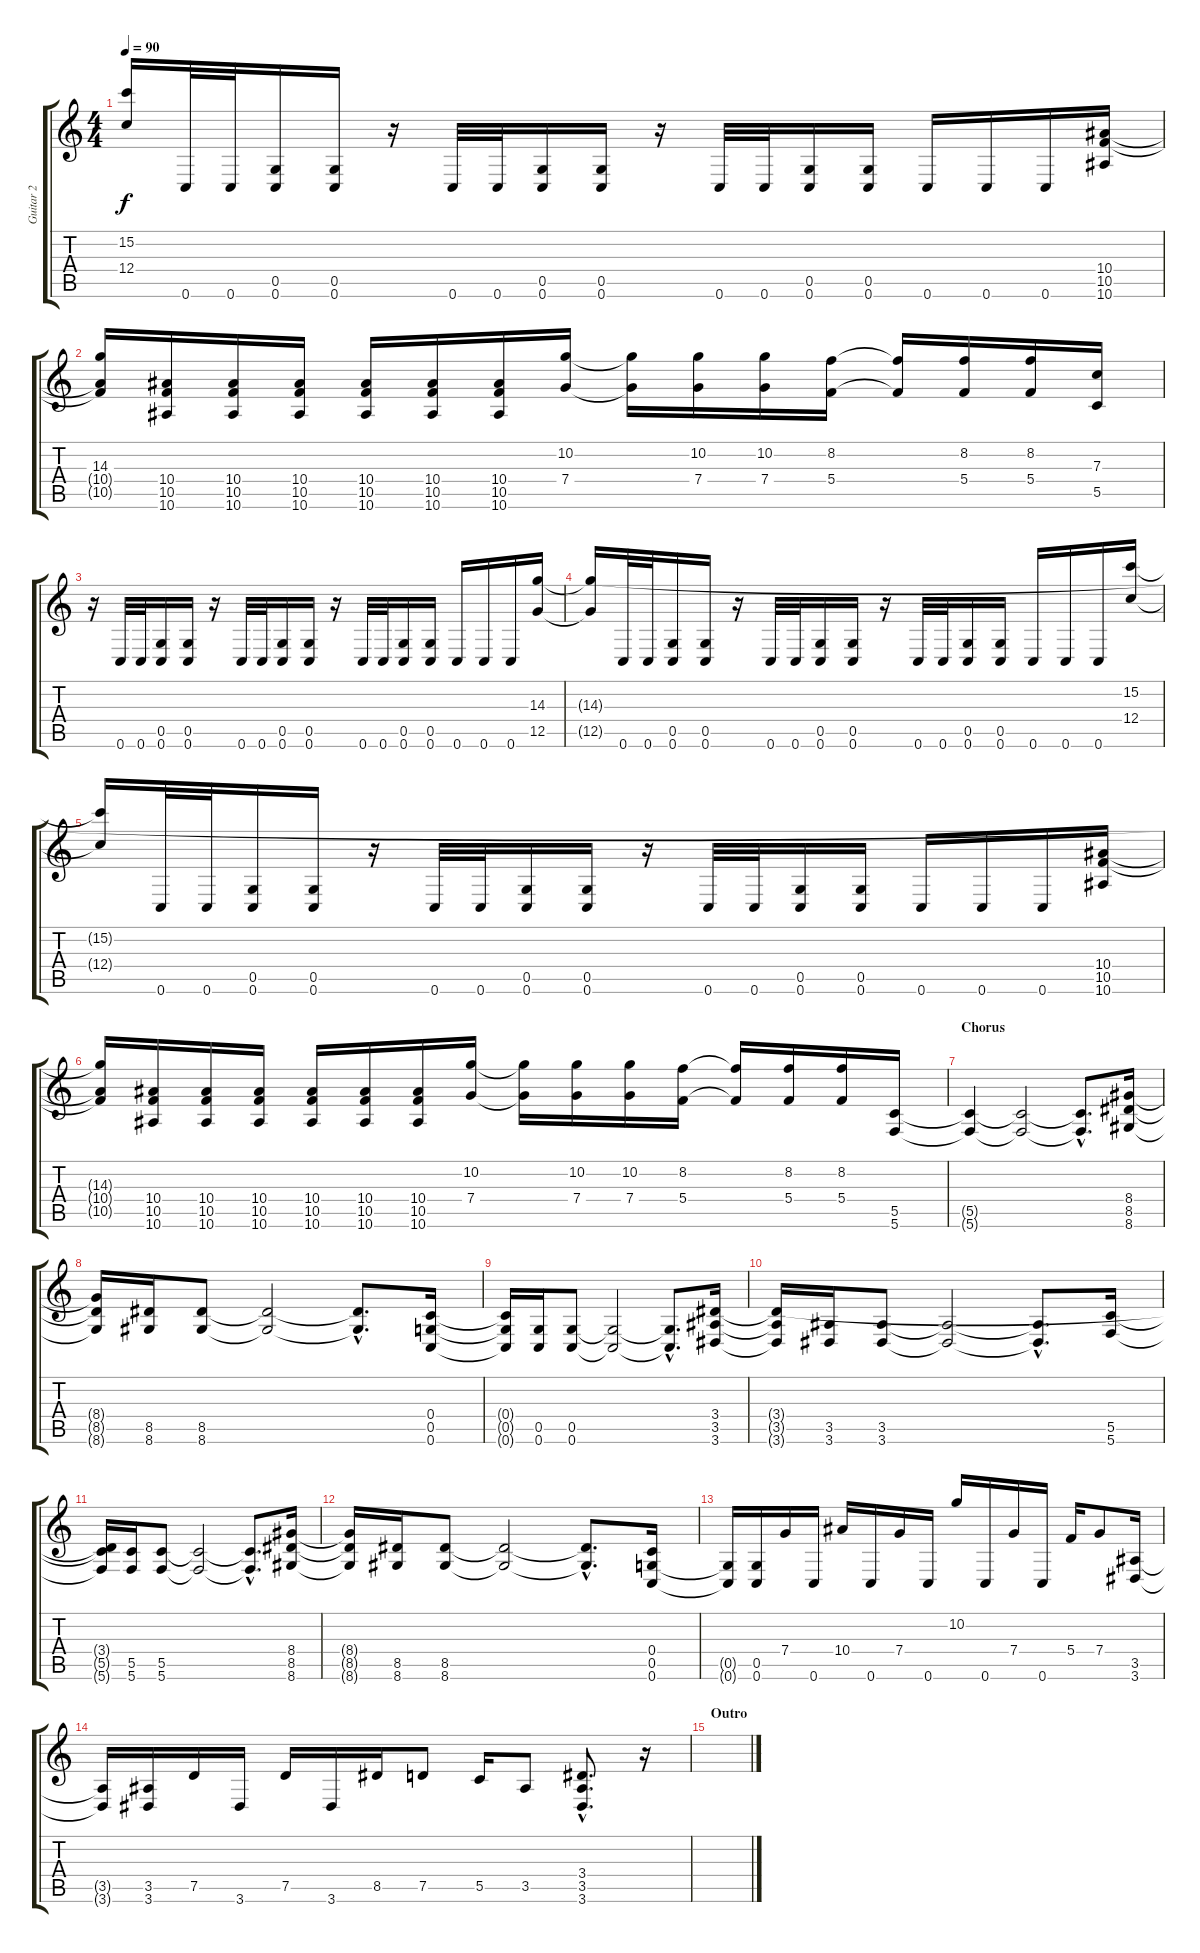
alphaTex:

\track ("Guitar 2" "Guitar 2") {instrument distortionguitar}
\staff {score tabs}
\tuning (D4 A3 F3 C3 G2 C2) {hide}
\ts (4 4)
\tempo 90
\clef g2
\ks c
(15.2{t} 12.4{t}).16{dy f} 0.6.32 0.6.32 (0.5 0.6).16 (0.5 0.6).16 r.16 0.6.32 0.6.32 (0.5 0.6).16 (0.5 0.6).16 r.16 0.6.32 0.6.32 (0.5 0.6).16 (0.5 0.6).16 0.6.16 0.6.16 0.6.16 (10.4 10.5 10.6).16 |
(14.3{t} 10.4{t} 10.5{t}).16 (10.4 10.5 10.6).16 (10.4 10.5 10.6).16 (10.4 10.5 10.6).16 (10.4 10.5 10.6).16 (10.4 10.5 10.6).16 (10.4 10.5 10.6).16 (10.2 7.4).16 (10.2{t} 7.4{t}).16 (10.2 7.4).16 (10.2 7.4).16 (8.2 5.4).16 (8.2{t} 5.4{t}).16 (8.2 5.4).16 (8.2 5.4).16 (7.3 5.5).16 |
r.16 0.6.32 0.6.32 (0.5 0.6).16 (0.5 0.6).16 r.16 0.6.32 0.6.32 (0.5 0.6).16 (0.5 0.6).16 r.16 0.6.32 0.6.32 (0.5 0.6).16 (0.5 0.6).16 0.6.16 0.6.16 0.6.16 (14.3 12.5).16 |
(14.3{t} 12.5{t}).16 0.6.32 0.6.32 (0.5 0.6).16 (0.5 0.6).16 r.16 0.6.32 0.6.32 (0.5 0.6).16 (0.5 0.6).16 r.16 0.6.32 0.6.32 (0.5 0.6).16 (0.5 0.6).16 0.6.16 0.6.16 0.6.16 (15.2 12.4).16 |
(15.2{t} 12.4{t}).16 0.6.32 0.6.32 (0.5 0.6).16 (0.5 0.6).16 r.16 0.6.32 0.6.32 (0.5 0.6).16 (0.5 0.6).16 r.16 0.6.32 0.6.32 (0.5 0.6).16 (0.5 0.6).16 0.6.16 0.6.16 0.6.16 (10.4 10.5 10.6).16 |
(14.3{t} 10.4{t} 10.5{t}).16 (10.4 10.5 10.6).16 (10.4 10.5 10.6).16 (10.4 10.5 10.6).16 (10.4 10.5 10.6).16 (10.4 10.5 10.6).16 (10.4 10.5 10.6).16 (10.2 7.4).16 (10.2{t} 7.4{t}).16 (10.2 7.4).16 (10.2 7.4).16 (8.2 5.4).16 (8.2{t} 5.4{t}).16 (8.2 5.4).16 (8.2 5.4).16 (5.5 5.6).16 |
\section ("" "Chorus")
(5.5{t} 5.6{t}).4 (5.5{t} 5.6{t}).2 (5.5{hac t} 5.6{hac t}).8{d} (8.4 8.5 8.6).16 |
(8.4{t} 8.5{t} 8.6{t}).16 (8.5 8.6).16 (8.5 8.6).8 (8.5{t} 8.6{t}).2 (8.5{hac t} 8.6{hac t}).8{d} (0.4 0.5 0.6).16 |
(0.4{t} 0.5{t} 0.6{t}).16 (0.5 0.6).16 (0.5 0.6).8 (0.5{t} 0.6{t}).2 (0.5{hac t} 0.6{hac t}).8{d} (3.4 3.5 3.6).16 |
(3.4{t} 3.5{t} 3.6{t}).16 (3.5 3.6).16 (3.5 3.6).8 (3.5{t} 3.6{t}).2 (3.5{hac t} 3.6{hac t}).8{d} (5.5 5.6).16 |
(3.4{t} 5.5{t} 5.6{t}).16 (5.5 5.6).16 (5.5 5.6).8 (5.5{t} 5.6{t}).2 (5.5{hac t} 5.6{hac t}).8{d} (8.4 8.5 8.6).16 |
(8.4{t} 8.5{t} 8.6{t}).16 (8.5 8.6).16 (8.5 8.6).8 (8.5{t} 8.6{t}).2 (8.5{hac t} 8.6{hac t}).8{d} (0.4 0.5 0.6).16 |
(0.5{t} 0.6{t}).16 (0.5 0.6).16 7.4.16 0.6.16 10.4.16 0.6.16 7.4.16 0.6.16 10.2.16 0.6.16 7.4.16 0.6.16 5.4.16 7.4.8 (3.5 3.6).16 |
(3.5{t} 3.6{t}).16 (3.5 3.6).16 7.5.16 3.6.16 7.5.16 3.6.16 8.5.16 7.5.8 5.5.16 3.5.8 (3.4{hac} 3.5{hac} 3.6{hac}).8{d} r.16 |
\section ("" "Outro")
